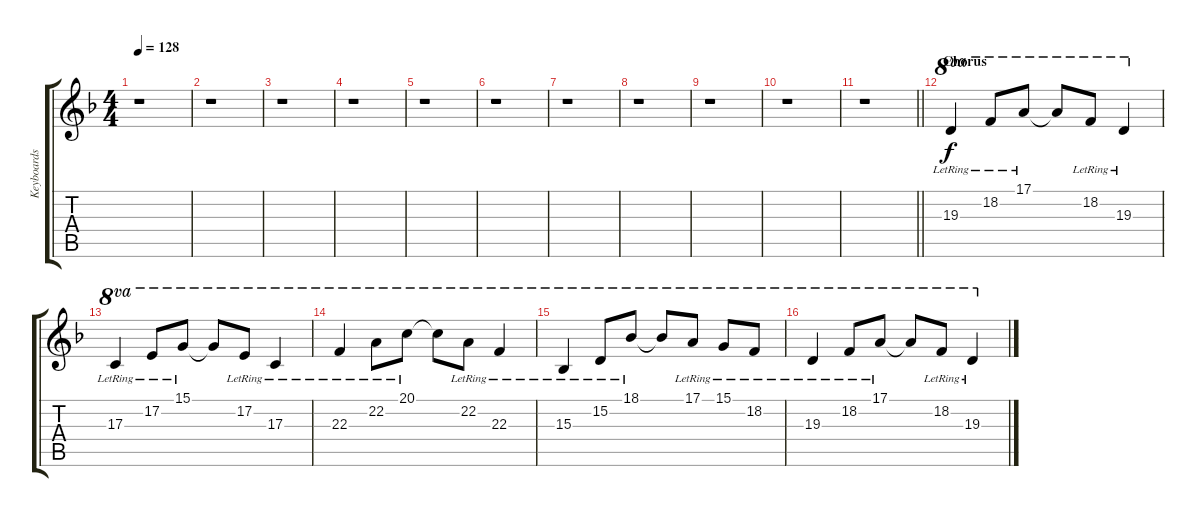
\track ("Keyboards" "Keyboards") {instrument vibraphone}
\staff {score tabs}
\tuning (E4 B3 G3 D3 A2 D2) {hide}
\ts (4 4)
\tempo 128
\clef g2
\ks dminor
r.1{dy f} |
r.1 |
r.1 |
r.1 |
r.1 |
r.1 |
r.1 |
r.1 |
r.1 |
r.1 |
\barLineRight lightlight
r.1 |
\section ("" "Chorus")
19.3{lr}.4{ot 8va} 18.2{lr}.8{ot 8va} 17.1{lr}.8{ot 8va} 17.1{t}.8{ot 8va} 18.2{lr}.8{ot 8va} 19.3{lr}.4{ot 8va} |
17.3{lr}.4{ot 8va} 17.2{lr}.8{ot 8va} 15.1{lr}.8{ot 8va} 15.1{t}.8{ot 8va} 17.2{lr}.8{ot 8va} 17.3{lr}.4{ot 8va} |
22.3{lr}.4{ot 8va} 22.2{lr}.8{ot 8va} 20.1{lr}.8{ot 8va} 20.1{t}.8{ot 8va} 22.2{lr}.8{ot 8va} 22.3{lr}.4{ot 8va} |
15.3{lr}.4{ot 8va} 15.2{lr}.8{ot 8va} 18.1{lr}.8{ot 8va} 18.1{t}.8{ot 8va} 17.1{lr}.8{ot 8va} 15.1{lr}.8{ot 8va} 18.2{lr}.8{ot 8va} |
19.3{lr}.4{ot 8va} 18.2{lr}.8{ot 8va} 17.1{lr}.8{ot 8va} 17.1{t}.8{ot 8va} 18.2{lr}.8{ot 8va} 19.3{lr}.4{ot 8va}
